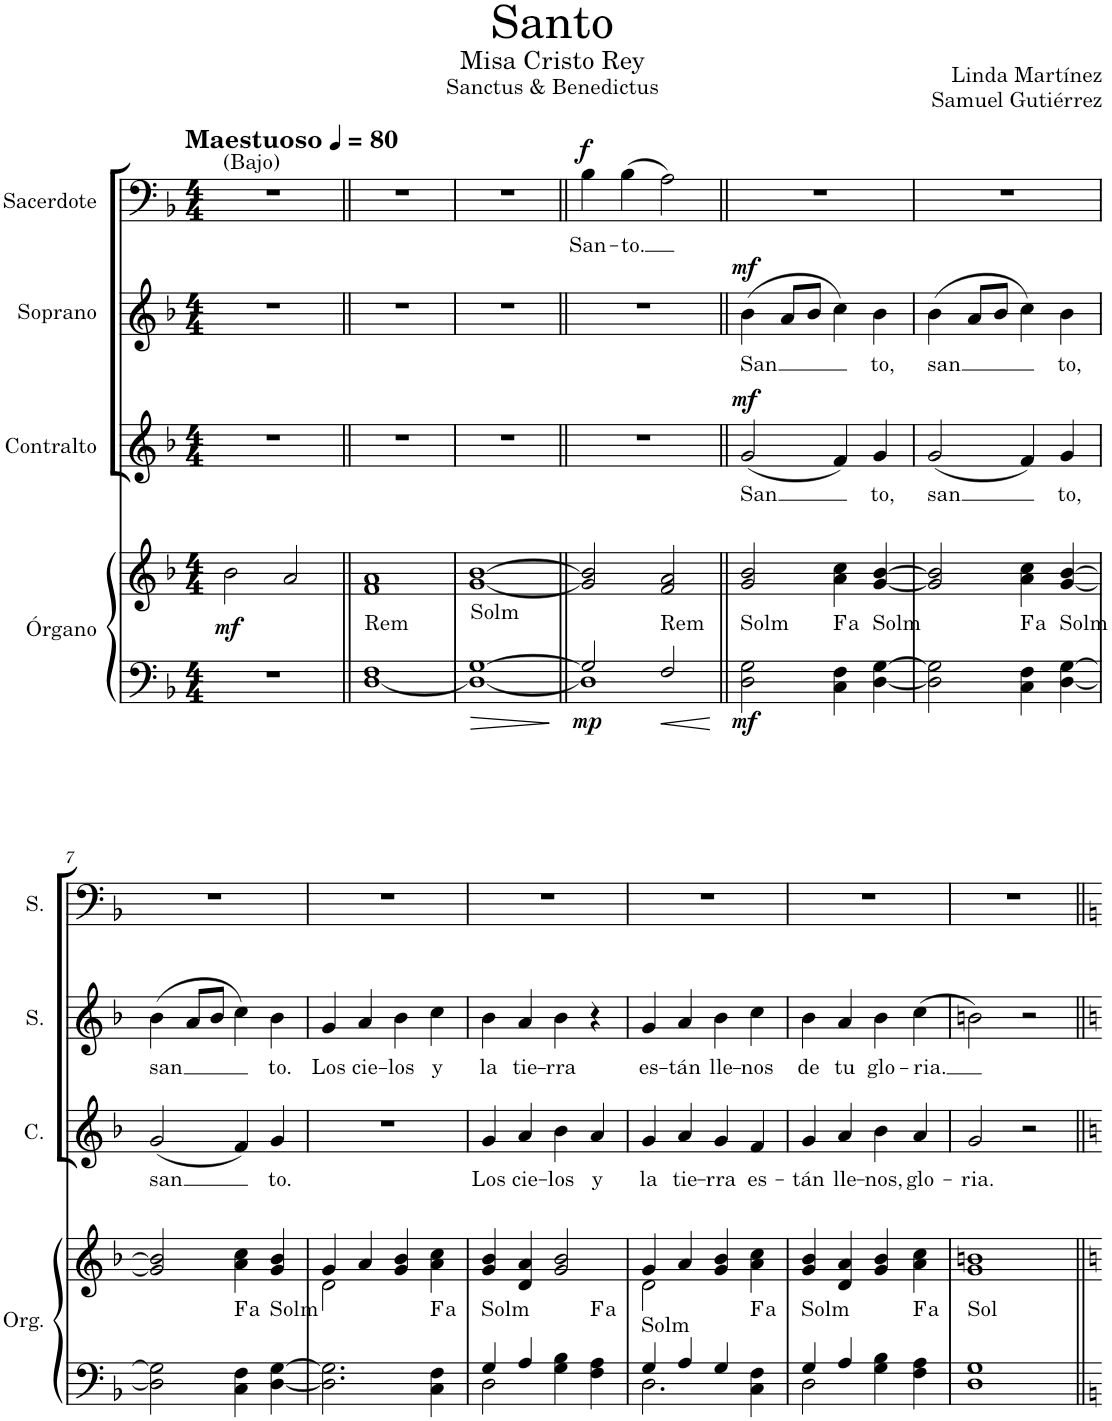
**kern	**kern	**dynam	**harte	**kern	**text	**dynam	**kern	**text	**dynam	**kern	**text	**dynam
*part4	*part4	*part4	*part4	*part3	*part3	*part3	*part2	*part2	*part2	*part1	*part1	*part1
*staff5	*staff4	*staff4/5	*	*staff3	*staff3	*staff3	*staff2	*staff2	*staff2	*staff1	*staff1	*staff1
*I"Órgano	*	*	*	*I"Contralto	*	*	*I"Soprano	*	*	*I"Sacerdote	*	*
*	*	*	*	*I'C.	*	*	*I'S.	*	*	*I'S.	*	*
*clefF4	*clefG2	*	*	*clefG2	*	*	*clefG2	*	*	*clefF4	*	*
*k[b-]	*k[b-]	*	*	*k[b-]	*	*	*k[b-]	*	*	*k[b-]	*	*
*M4/4	*M4/4	*	*	*M4/4	*	*	*M4/4	*	*	*M4/4	*	*
*MM80	*MM80	*	*	*MM80	*	*	*MM80	*	*	*MM80	*	*
=1	=1	=1	=1	=1	=1	=1	=1	=1	=1	=1	=1	=1
!	!	!	!	!	!	!	!	!	!	!LO:TX:a:B:t=Maestuoso	!	!
!	!	!	!	!	!	!	!	!	!	!LO:TX:a:t=(Bajo)	!	!
!	!	!LO:DY:b	!	!	!	!	!	!	!	!	!	!
1r	2b-\	mf	.	1r	.	.	1r	.	.	1r	.	.
.	2a/	.	.	.	.	.	.	.	.	.	.	.
=2||	=2||	=2||	=2||	=2||	=2||	=2||	=2||	=2||	=2||	=2||	=2||	=2||
!	!	!	!LO:H:kt=Rem	!	!	!	!	!	!	!	!	!
[1D 1F	1f 1a	.	N	1r	.	.	1r	.	.	1r	.	.
=3	=3	=3	=3	=3	=3	=3	=3	=3	=3	=3	=3	=3
!	!	!	!LO:H:kt=Solm	!	!	!	!	!	!	!	!	!
1D_ [1G	[1g [1b-	.	N	1r	.	.	1r	.	.	1r	.	.
=4||	=4||	=4||	=4||	=4||	=4||	=4||	=4||	=4||	=4||	=4||	=4||	=4||
*^	*	*	*	*	*	*	*	*	*	*	*	*
!	!	!	!LO:DY:b=2	!	!	!	!	!	!	!	!	!LO:LY:b	!LO:DY:a
2G/]	1D]	2g/] 2b-/]	mp	.	1r	.	.	1r	.	.	4B-\	San-	f
!	!	!	!	!	!	!	!	!	!	!	!	!LO:LY:b	!
.	.	.	.	.	.	.	.	.	.	.	(4B-\	-to.	.
!	!	!	!	!LO:H:kt=Rem	!	!	!	!	!	!	!	!	!
2F/	.	2f/ 2a/	.	N	.	.	.	.	.	.	2A\)	.	.
*v	*v	*	*	*	*	*	*	*	*	*	*	*	*
=5||	=5||	=5||	=5||	=5||	=5||	=5||	=5||	=5||	=5||	=5||	=5||	=5||
!	!	!LO:DY:b=2	!LO:H:kt=Solm	!	!LO:LY:b	!LO:DY:a	!	!LO:LY:b	!LO:DY:a	!	!	!
2D\ 2G\	2g/ 2b-/	mf	N	(2g/	San	mf	(4b-\	San	mf	1r	.	.
.	.	.	.	.	.	.	8a/L	.	.	.	.	.
.	.	.	.	.	.	.	8b-/J	.	.	.	.	.
!	!	!	!LO:H:kt=a	!	!	!	!	!	!	!	!	!
4C\ 4F\	4a\ 4cc\	.	.	4f/)	.	.	4cc\)	.	.	.	.	.
!	!	!	!LO:H:kt=Solm	!	!LO:LY:b	!	!	!LO:LY:b	!	!	!	!
[4D\ [4G\	[4g/ [4b-/	.	N	4g/	to,	.	4b-\	to,	.	.	.	.
=6	=6	=6	=6	=6	=6	=6	=6	=6	=6	=6	=6	=6
!	!	!	!	!	!LO:LY:b	!	!	!LO:LY:b	!	!	!	!
2D\] 2G\]	2g/] 2b-/]	.	.	(2g/	san	.	(4b-\	san	.	1r	.	.
.	.	.	.	.	.	.	8a/L	.	.	.	.	.
.	.	.	.	.	.	.	8b-/J	.	.	.	.	.
!	!	!	!LO:H:kt=a	!	!	!	!	!	!	!	!	!
4C\ 4F\	4a\ 4cc\	.	.	4f/)	.	.	4cc\)	.	.	.	.	.
!	!	!	!LO:H:kt=Solm	!	!LO:LY:b	!	!	!LO:LY:b	!	!	!	!
[4D\ [4G\	[4g/ [4b-/	.	N	4g/	to,	.	4b-\	to,	.	.	.	.
!!LO:LB:g=z
=7	=7	=7	=7	=7	=7	=7	=7	=7	=7	=7	=7	=7
!	!	!	!	!	!LO:LY:b	!	!	!LO:LY:b	!	!	!	!
2D\] 2G\]	2g/] 2b-/]	.	.	(2g/	san	.	(4b-\	san	.	1r	.	.
.	.	.	.	.	.	.	8a/L	.	.	.	.	.
.	.	.	.	.	.	.	8b-/J	.	.	.	.	.
!	!	!	!LO:H:kt=a	!	!	!	!	!	!	!	!	!
4C\ 4F\	4a\ 4cc\	.	.	4f/)	.	.	4cc\)	.	.	.	.	.
!	!	!	!LO:H:kt=Solm	!	!LO:LY:b	!	!	!LO:LY:b	!	!	!	!
[4D\ [4G\	4g/ 4b-/	.	N	4g/	to.	.	4b-\	to.	.	.	.	.
=8	=8	=8	=8	=8	=8	=8	=8	=8	=8	=8	=8	=8
*	*^	*	*	*	*	*	*	*	*	*	*	*
!	!	!	!	!	!	!	!	!	!LO:LY:b	!	!	!	!
2.D\] 2.G\]	4g/	2d\	.	.	1r	.	.	4g/	Los	.	1r	.	.
!	!	!	!	!	!	!	!	!	!LO:LY:b	!	!	!	!
.	4a/	.	.	.	.	.	.	4a/	cie-	.	.	.	.
!	!	!	!	!	!	!	!	!	!LO:LY:b	!	!	!	!
.	4g/ 4b-/	2ryy	.	.	.	.	.	4b-\	-los	.	.	.	.
!	!	!	!	!LO:H:kt=a	!	!	!	!	!LO:LY:b	!	!	!	!
4C\ 4F\	4a\ 4cc\	.	.	.	.	.	.	4cc\	y	.	.	.	.
=9	=9	=9	=9	=9	=9	=9	=9	=9	=9	=9	=9	=9	=9
*^	*	*	*	*	*	*	*	*	*	*	*	*	*
!	!	!	!	!	!LO:H:kt=Solm	!	!LO:LY:b	!	!	!LO:LY:b	!	!	!	!
4G/	2D\	4g/ 4b-/	2.ryy	.	N	4g/	Los	.	4b-\	la	.	1r	.	.
!	!	!	!	!	!	!	!LO:LY:b	!	!	!LO:LY:b	!	!	!	!
4A/	.	4d/ 4a/	.	.	.	4a/	cie-	.	4a/	tie-	.	.	.	.
!	!	!	!	!	!	!	!LO:LY:b	!	!	!LO:LY:b	!	!	!	!
4G\ 4B-\	2ryy	2g/ 2b-/	.	.	.	4b-\	-los	.	4b-\	-rra	.	.	.	.
!	!	!	!	!	!LO:H:kt=a	!	!LO:LY:b	!	!	!	!	!	!	!
4F\ 4A\	.	.	4ryy	.	.	4a/	y	.	4r	.	.	.	.	.
=10	=10	=10	=10	=10	=10	=10	=10	=10	=10	=10	=10	=10	=10	=10
!	!	!	!	!	!LO:H:kt=Solm	!	!LO:LY:b	!	!	!LO:LY:b	!	!	!	!
4G/	2.D\	4g/	2d\	.	N	4g/	la	.	4g/	es-	.	1r	.	.
!	!	!	!	!	!	!	!LO:LY:b	!	!	!LO:LY:b	!	!	!	!
4A/	.	4a/	.	.	.	4a/	tie-	.	4a/	-tán	.	.	.	.
!	!	!	!	!	!	!	!LO:LY:b	!	!	!LO:LY:b	!	!	!	!
4G/	.	4g/ 4b-/	2ryy	.	.	4g/	-rra	.	4b-\	lle-	.	.	.	.
!	!	!	!	!	!LO:H:kt=a	!	!LO:LY:b	!	!	!LO:LY:b	!	!	!	!
4C\ 4F\	4ryy	4a\ 4cc\	.	.	.	4f/	es-	.	4cc\	-nos	.	.	.	.
*	*	*v	*v	*	*	*	*	*	*	*	*	*	*	*
=11	=11	=11	=11	=11	=11	=11	=11	=11	=11	=11	=11	=11	=11
!	!	!	!	!LO:H:kt=Solm	!	!LO:LY:b	!	!	!LO:LY:b	!	!	!	!
4G/	2D\	4g/ 4b-/	.	N	4g/	-tán	.	4b-\	de	.	1r	.	.
!	!	!	!	!	!	!LO:LY:b	!	!	!LO:LY:b	!	!	!	!
4A/	.	4d/ 4a/	.	.	4a/	lle-	.	4a/	tu	.	.	.	.
!	!	!	!	!	!	!LO:LY:b	!	!	!LO:LY:b	!	!	!	!
4G\ 4B-\	2ryy	4g/ 4b-/	.	.	4b-\	-nos,	.	4b-\	glo-	.	.	.	.
!	!	!	!	!LO:H:kt=a	!	!LO:LY:b	!	!	!LO:LY:b	!	!	!	!
4F\ 4A\	.	4a\ 4cc\	.	.	4a/	glo-	.	(4cc\	-ria.	.	.	.	.
*v	*v	*	*	*	*	*	*	*	*	*	*	*	*
=12	=12	=12	=12	=12	=12	=12	=12	=12	=12	=12	=12	=12
!	!	!	!LO:H:kt=Sol	!	!LO:LY:b	!	!	!	!	!	!	!
1D 1G	1g 1bn	.	N	2g/	-ria.	.	2bn\)	.	.	1r	.	.
.	.	.	.	2r	.	.	2r	.	.	.	.	.
=||	=||	=||	=||	=||	=||	=||	=||	=||	=||	=||	=||	=||
*-	*-	*-	*-	*-	*-	*-	*-	*-	*-	*-	*-	*-
